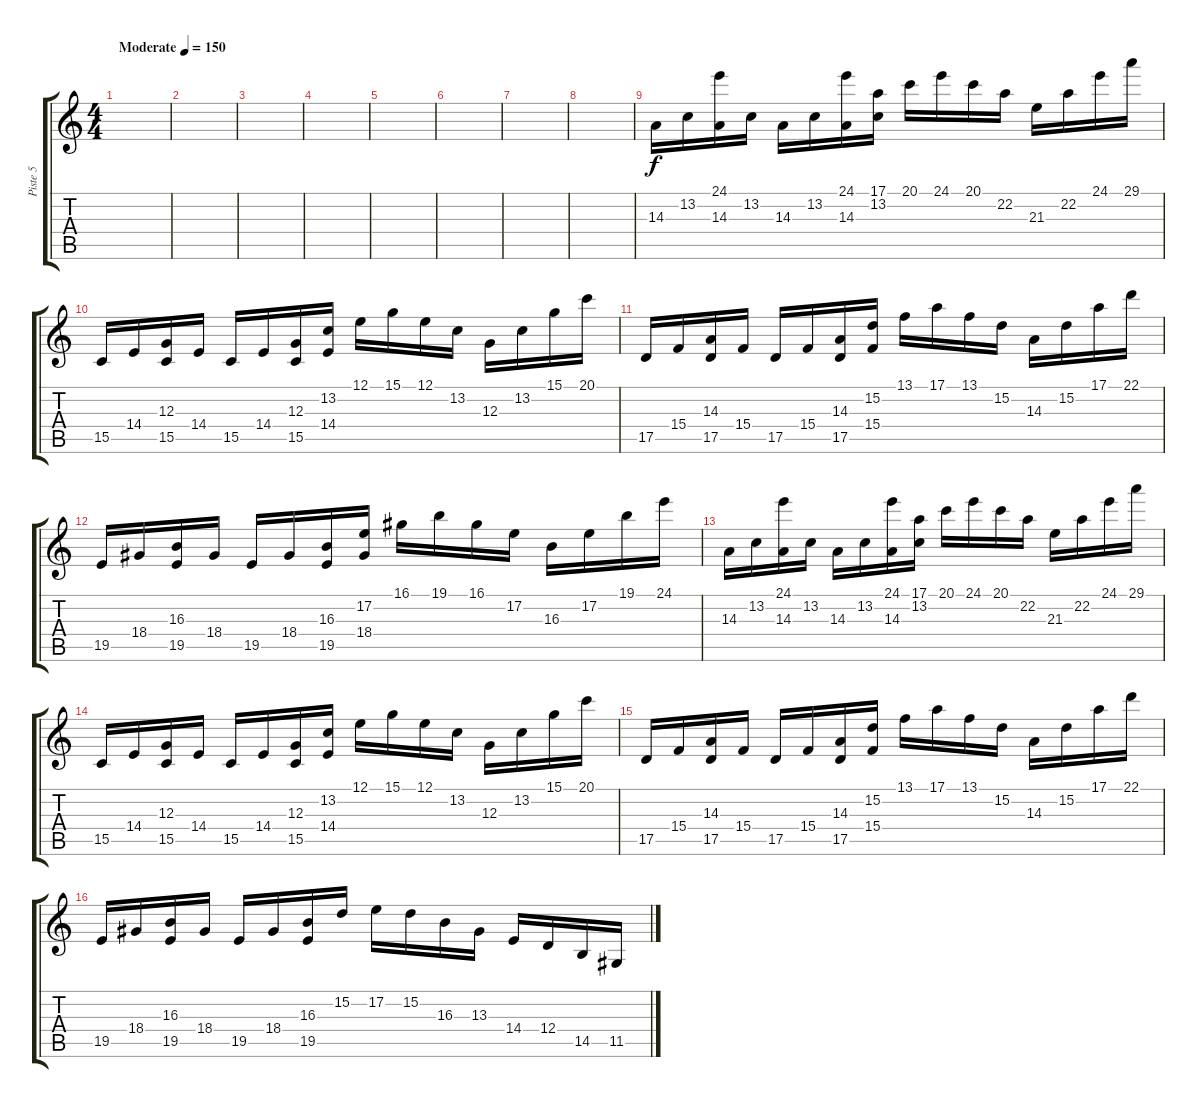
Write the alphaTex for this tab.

\track ("Piste 5" "Piste 5") {instrument lead2sawtooth}
\staff {score tabs}
\tuning (E4 B3 G3 D3 A2 E2) {hide}
\ts (4 4)
\tempo (150 "Moderate")
\clef g2
\ks c
|
|
|
|
|
|
|
|
14.3.16 13.2.16 (24.1 14.3).16 13.2.16 14.3.16 13.2.16 (24.1 14.3).16 (17.1 13.2).16 20.1.16 24.1.16 20.1.16 22.2.16 21.3.16 22.2.16 24.1.16 29.1.16 |
15.5.16 14.4.16 (12.3 15.5).16 14.4.16 15.5.16 14.4.16 (12.3 15.5).16 (13.2 14.4).16 12.1.16 15.1.16 12.1.16 13.2.16 12.3.16 13.2.16 15.1.16 20.1.16 |
17.5.16 15.4.16 (14.3 17.5).16 15.4.16 17.5.16 15.4.16 (14.3 17.5).16 (15.2 15.4).16 13.1.16 17.1.16 13.1.16 15.2.16 14.3.16 15.2.16 17.1.16 22.1.16 |
19.5.16 18.4.16 (16.3 19.5).16 18.4.16 19.5.16 18.4.16 (16.3 19.5).16 (17.2 18.4).16 16.1.16 19.1.16 16.1.16 17.2.16 16.3.16 17.2.16 19.1.16 24.1.16 |
14.3.16 13.2.16 (24.1 14.3).16 13.2.16 14.3.16 13.2.16 (24.1 14.3).16 (17.1 13.2).16 20.1.16 24.1.16 20.1.16 22.2.16 21.3.16 22.2.16 24.1.16 29.1.16 |
15.5.16 14.4.16 (12.3 15.5).16 14.4.16 15.5.16 14.4.16 (12.3 15.5).16 (13.2 14.4).16 12.1.16 15.1.16 12.1.16 13.2.16 12.3.16 13.2.16 15.1.16 20.1.16 |
17.5.16 15.4.16 (14.3 17.5).16 15.4.16 17.5.16 15.4.16 (14.3 17.5).16 (15.2 15.4).16 13.1.16 17.1.16 13.1.16 15.2.16 14.3.16 15.2.16 17.1.16 22.1.16 |
19.5.16 18.4.16 (16.3 19.5).16 18.4.16 19.5.16 18.4.16 (16.3 19.5).16 15.2.16 17.2.16 15.2.16 16.3.16 13.3.16 14.4.16 12.4.16 14.5.16 11.5.16
